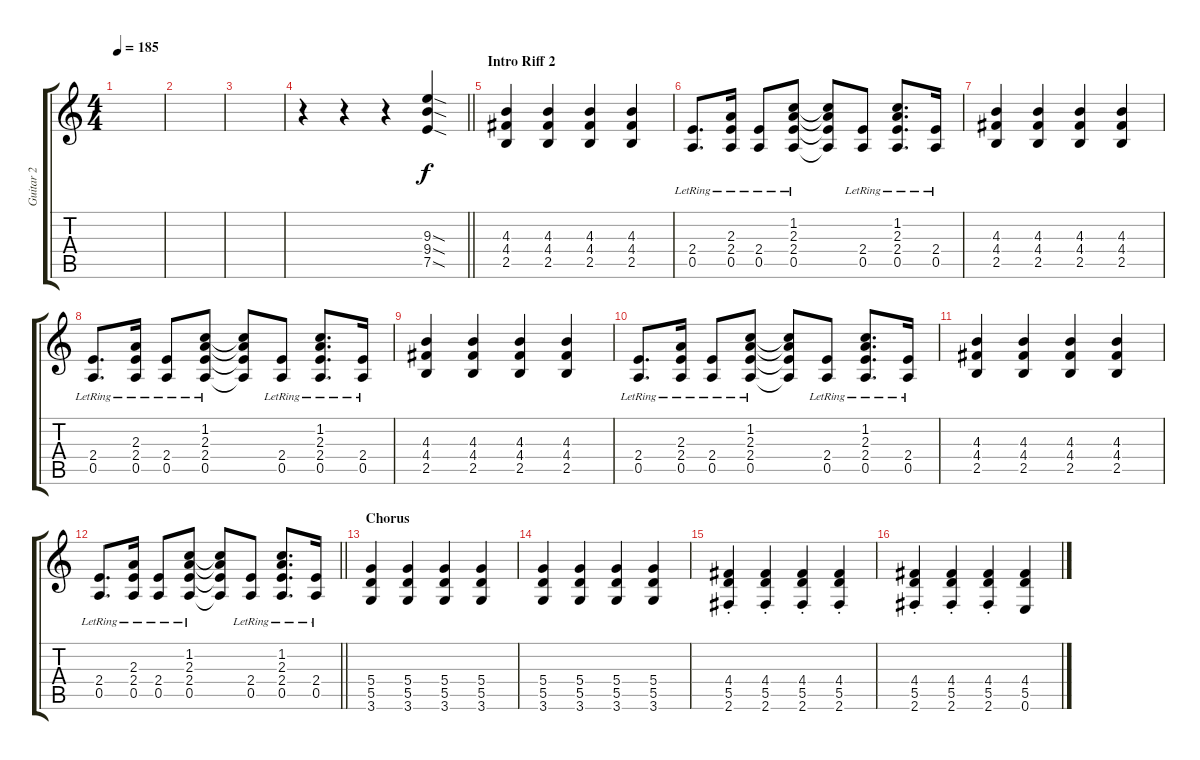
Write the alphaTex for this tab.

\track ("Guitar 2" "Guitar 2") {instrument overdrivenguitar}
\staff {score tabs}
\tuning (E4 B3 G3 D3 A2 E2) {hide}
\ts (4 4)
\tempo 185
\clef g2
\ks c
|
|
|
\barLineRight lightlight
r.4 r.4 r.4 (9.3{sod} 9.4{sod} 7.5{sod}).4 |
\section ("" "Intro Riff 2")
(4.3 4.4 2.5).4 (4.3 4.4 2.5).4 (4.3 4.4 2.5).4 (4.3 4.4 2.5).4 |
(2.4{lr} 0.5{lr}).8{d} (2.3{lr} 2.4{lr} 0.5{lr}).16 (2.4{lr} 0.5{lr}).8 (1.2{lr} 2.3{lr} 2.4{lr} 0.5{lr}).8 (1.2{t} 2.3{t} 2.4{t} 0.5{t}).8 (2.4{lr} 0.5{lr}).8 (1.2 2.3{lr} 2.4{lr} 0.5{lr}).8{d} (2.4{lr} 0.5{lr}).16 |
(4.3 4.4 2.5).4 (4.3 4.4 2.5).4 (4.3 4.4 2.5).4 (4.3 4.4 2.5).4 |
(2.4{lr} 0.5{lr}).8{d} (2.3{lr} 2.4{lr} 0.5{lr}).16 (2.4{lr} 0.5{lr}).8 (1.2{lr} 2.3{lr} 2.4{lr} 0.5{lr}).8 (1.2{t} 2.3{t} 2.4{t} 0.5{t}).8 (2.4{lr} 0.5{lr}).8 (1.2 2.3{lr} 2.4{lr} 0.5{lr}).8{d} (2.4{lr} 0.5{lr}).16 |
(4.3 4.4 2.5).4 (4.3 4.4 2.5).4 (4.3 4.4 2.5).4 (4.3 4.4 2.5).4 |
(2.4{lr} 0.5{lr}).8{d} (2.3{lr} 2.4{lr} 0.5{lr}).16 (2.4{lr} 0.5{lr}).8 (1.2{lr} 2.3{lr} 2.4{lr} 0.5{lr}).8 (1.2{t} 2.3{t} 2.4{t} 0.5{t}).8 (2.4{lr} 0.5{lr}).8 (1.2 2.3{lr} 2.4{lr} 0.5{lr}).8{d} (2.4{lr} 0.5{lr}).16 |
(4.3 4.4 2.5).4 (4.3 4.4 2.5).4 (4.3 4.4 2.5).4 (4.3 4.4 2.5).4 |
\barLineRight lightlight
(2.4{lr} 0.5{lr}).8{d} (2.3{lr} 2.4{lr} 0.5{lr}).16 (2.4{lr} 0.5{lr}).8 (1.2{lr} 2.3{lr} 2.4{lr} 0.5{lr}).8 (1.2{t} 2.3{t} 2.4{t} 0.5{t}).8 (2.4{lr} 0.5{lr}).8 (1.2 2.3 2.4{lr} 0.5{lr}).8{d} (2.4{lr} 0.5{lr}).16 |
\section ("" "Chorus")
(5.4 5.5 3.6).4 (5.4 5.5 3.6).4 (5.4 5.5 3.6).4 (5.4 5.5 3.6).4 |
(5.4 5.5 3.6).4 (5.4 5.5 3.6).4 (5.4 5.5 3.6).4 (5.4 5.5 3.6).4 |
(4.4{st} 5.5{st} 2.6{st}).4 (4.4{st} 5.5{st} 2.6{st}).4 (4.4{st} 5.5{st} 2.6{st}).4 (4.4{st} 5.5{st} 2.6{st}).4 |
(4.4{st} 5.5{st} 2.6{st}).4 (4.4{st} 5.5{st} 2.6{st}).4 (4.4{st} 5.5{st} 2.6{st}).4 (4.4 5.5 0.6).4
